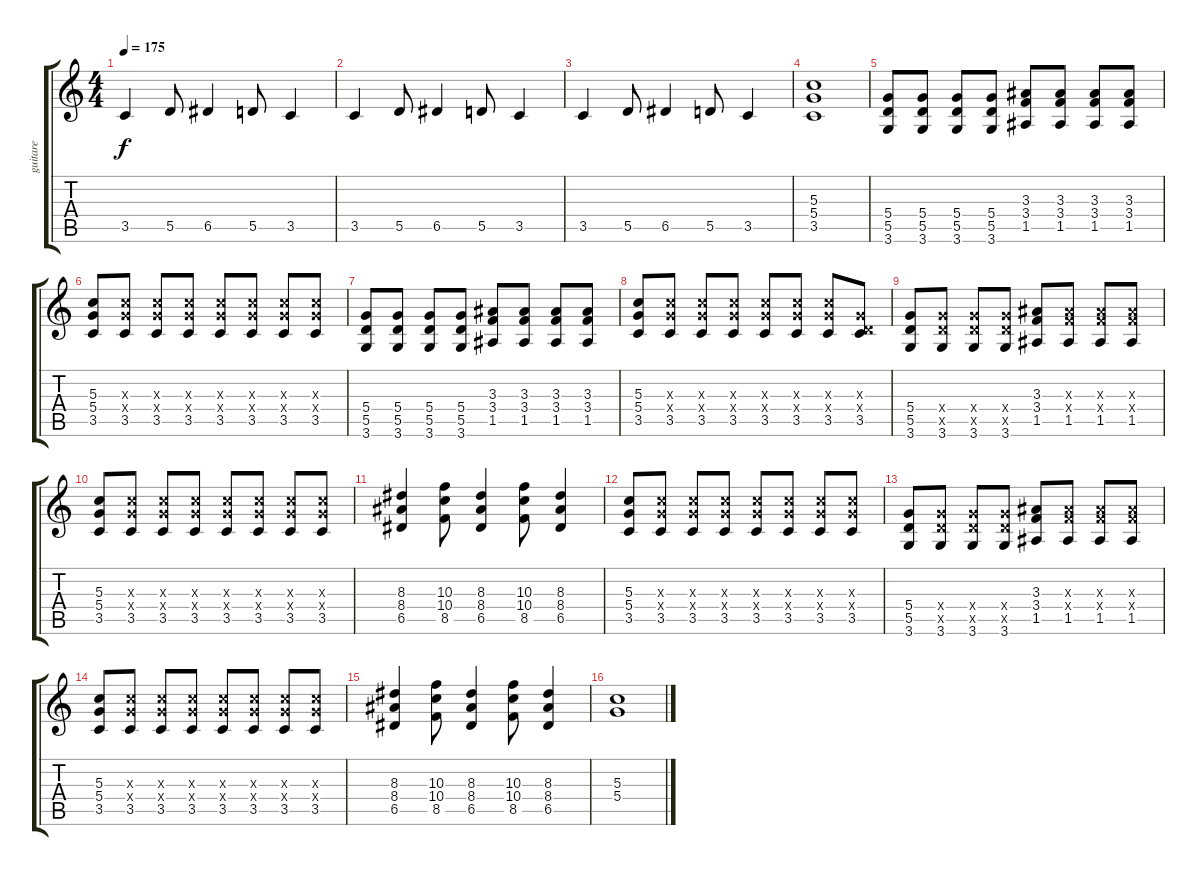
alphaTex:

\track ("guitare" "guitare") {instrument distortionguitar}
\staff {score tabs}
\tuning (E4 B3 G3 D3 A2 E2) {hide}
\ts (4 4)
\tempo 175
\clef g2
\ks c
3.5.4{dy f} 5.5.8 6.5.4 5.5.8 3.5.4 |
3.5.4 5.5.8 6.5.4 5.5.8 3.5.4 |
3.5.4 5.5.8 6.5.4 5.5.8 3.5.4 |
(5.3 5.4 3.5).1 |
(5.4 5.5 3.6).8 (5.4 5.5 3.6).8 (5.4 5.5 3.6).8 (5.4 5.5 3.6).8 (3.3 3.4 1.5).8 (3.3 3.4 1.5).8 (3.3 3.4 1.5).8 (3.3 3.4 1.5).8 |
(5.3 5.4 3.5).8 (5.3{x} 5.4{x} 3.5).8 (5.3{x} 5.4{x} 3.5).8 (5.3{x} 5.4{x} 3.5).8 (5.3{x} 5.4{x} 3.5).8 (5.3{x} 5.4{x} 3.5).8 (5.3{x} 5.4{x} 3.5).8 (5.3{x} 5.4{x} 3.5).8 |
(5.4 5.5 3.6).8 (5.4 5.5 3.6).8 (5.4 5.5 3.6).8 (5.4 5.5 3.6).8 (3.3 3.4 1.5).8 (3.3 3.4 1.5).8 (3.3 3.4 1.5).8 (3.3 3.4 1.5).8 |
(5.3 5.4 3.5).8 (5.3{x} 5.4{x} 3.5).8 (5.3{x} 5.4{x} 3.5).8 (5.3{x} 5.4{x} 3.5).8 (5.3{x} 5.4{x} 3.5).8 (5.3{x} 5.4{x} 3.5).8 (5.3{x} 5.4{x} 3.5).8 (0.3{x} 0.4{x} 3.5).8 |
(5.4 5.5 3.6).8 (5.4{x} 5.5{x} 3.6).8 (5.4{x} 5.5{x} 3.6).8 (5.4{x} 5.5{x} 3.6).8 (3.3 3.4 1.5).8 (3.3{x} 3.4{x} 1.5).8 (3.3{x} 3.4{x} 1.5).8 (3.3{x} 3.4{x} 1.5).8 |
(5.3 5.4 3.5).8 (5.3{x} 5.4{x} 3.5).8 (5.3{x} 5.4{x} 3.5).8 (5.3{x} 5.4{x} 3.5).8 (5.3{x} 5.4{x} 3.5).8 (5.3{x} 5.4{x} 3.5).8 (5.3{x} 5.4{x} 3.5).8 (5.3{x} 5.4{x} 3.5).8 |
(8.3 8.4 6.5).4 (10.3 10.4 8.5).8 (8.3 8.4 6.5).4 (10.3 10.4 8.5).8 (8.3 8.4 6.5).4 |
(5.3 5.4 3.5).8 (5.3{x} 5.4{x} 3.5).8 (5.3{x} 5.4{x} 3.5).8 (5.3{x} 5.4{x} 3.5).8 (5.3{x} 5.4{x} 3.5).8 (5.3{x} 5.4{x} 3.5).8 (5.3{x} 5.4{x} 3.5).8 (5.3{x} 5.4{x} 3.5).8 |
(5.4 5.5 3.6).8 (5.4{x} 5.5{x} 3.6).8 (5.4{x} 5.5{x} 3.6).8 (5.4{x} 5.5{x} 3.6).8 (3.3 3.4 1.5).8 (3.3{x} 3.4{x} 1.5).8 (3.3{x} 3.4{x} 1.5).8 (3.3{x} 3.4{x} 1.5).8 |
(5.3 5.4 3.5).8 (5.3{x} 5.4{x} 3.5).8 (5.3{x} 5.4{x} 3.5).8 (5.3{x} 5.4{x} 3.5).8 (5.3{x} 5.4{x} 3.5).8 (5.3{x} 5.4{x} 3.5).8 (5.3{x} 5.4{x} 3.5).8 (5.3{x} 5.4{x} 3.5).8 |
(8.3 8.4 6.5).4 (10.3 10.4 8.5).8 (8.3 8.4 6.5).4 (10.3 10.4 8.5).8 (8.3 8.4 6.5).4 |
(5.3 5.4).1
